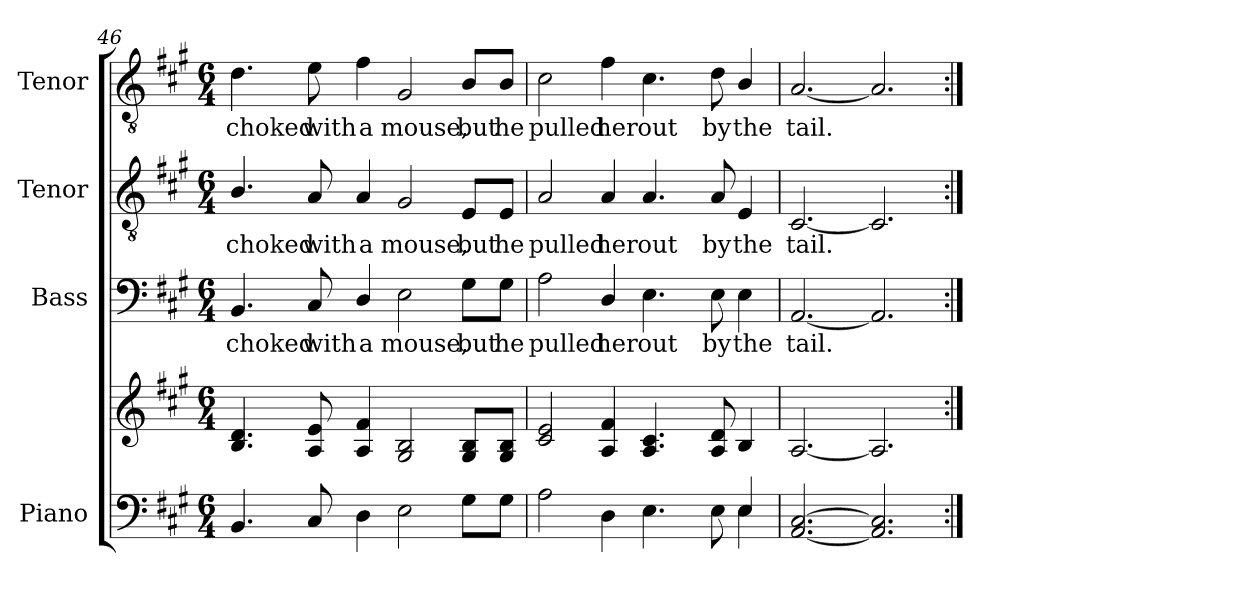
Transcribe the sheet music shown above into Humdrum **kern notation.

**kern	**kern	**kern	**text	**kern	**text	**kern	**text
*part4	*part4	*part3	*part3	*part2	*part2	*part1	*part1
*staff5	*staff4	*staff3	*staff3	*staff2	*staff2	*staff1	*staff1
*I"Piano	*	*I"Bass	*	*I"Tenor	*	*I"Tenor	*
*I'Pno.	*	*I'B.	*	*I'T.	*	*I'T.	*
*clefF4	*clefG2	*clefF4	*	*clefGv2	*	*clefGv2	*
*	*	*	*	*ITrd7c12	*	*ITrd7c12	*
*k[f#c#g#]	*k[f#c#g#]	*k[f#c#g#]	*	*k[f#c#g#]	*	*k[f#c#g#]	*
*A:	*A:	*A:	*	*A:	*	*A:	*
*M6/4	*M6/4	*M6/4	*	*M6/4	*	*M6/4	*
=46	=46	=46	=46	=46	=46	=46	=46
!	!	!	!LO:LY:b:color=#000000	!	!	!	!
!	!	!	!	!	!LO:LY:b:color=#000000	!	!
!	!	!	!	!	!	!	!LO:LY:b:color=#000000
4.BBi/	4.Bi/ 4.di	4.BBi/	choked	4.BBi/	choked	4.Di\	choked
!	!	!	!LO:LY:b:color=#000000	!	!	!	!
!	!	!	!	!	!LO:LY:b:color=#000000	!	!
!	!	!	!	!	!	!	!LO:LY:b:color=#000000
8C#i/	8Ai/ 8ei	8C#i/	with	8AAi/	with	8Ei\	with
!	!	!	!LO:LY:b:color=#000000	!	!	!	!
!	!	!	!	!	!LO:LY:b:color=#000000	!	!
!	!	!	!	!	!	!	!LO:LY:b:color=#000000
4Di\	4Ai/ 4f#i	4Di/	a	4AAi/	a	4F#i\	a
!	!	!	!LO:LY:b:color=#000000	!	!	!	!
!	!	!	!	!	!LO:LY:b:color=#000000	!	!
!	!	!	!	!	!	!	!LO:LY:b:color=#000000
2Ei\	2G#i/ 2Bi	2Ei\	mouse,	2GG#i/	mouse,	2GG#i/	mouse,
!	!	!	!LO:LY:b:color=#000000	!	!	!	!
!	!	!	!	!	!LO:LY:b:color=#000000	!	!
!	!	!	!	!	!	!	!LO:LY:b:color=#000000
8G#i\L	8G#i/ 8BiL	8G#i\L	but	8EEi/L	but	8BBi/L	but
!	!	!	!LO:LY:b:color=#000000	!	!	!	!
!	!	!	!	!	!LO:LY:b:color=#000000	!	!
!	!	!	!	!	!	!	!LO:LY:b:color=#000000
8G#i\J	8G#i/ 8BiJ	8G#i\J	he	8EEi/J	he	8BBi/J	he
!!LO:LB:g=z
=47	=47	=47	=47	=47	=47	=47	=47
*^	*	*	*	*	*	*	*
!	!	!	!	!LO:LY:b:color=#000000	!	!	!	!
!	!	!	!	!	!	!LO:LY:b:color=#000000	!	!
!	!	!	!	!	!	!	!	!LO:LY:b:color=#000000
2Ai\	2.ryy	2c#i/ 2ei	2Ai\	pulled	2AAi/	pulled	2C#i\	pulled
!	!	!	!	!LO:LY:b:color=#000000	!	!	!	!
!	!	!	!	!	!	!LO:LY:b:color=#000000	!	!
!	!	!	!	!	!	!	!	!LO:LY:b:color=#000000
4Di\	.	4Ai/ 4f#i	4Di/	her	4AAi/	her	4F#i\	her
!	!	!	!	!LO:LY:b:color=#000000	!	!	!	!
!	!	!	!	!	!	!LO:LY:b:color=#000000	!	!
!	!	!	!	!	!	!	!	!LO:LY:b:color=#000000
4.Ei\	4ryy	4.Ai/ 4.c#i	4.Ei\	out	4.AAi/	out	4.C#i\	out
.	4ryy	.	.	.	.	.	.	.
!	!	!	!	!LO:LY:b:color=#000000	!	!	!	!
!	!	!	!	!	!	!LO:LY:b:color=#000000	!	!
!	!	!	!	!	!	!	!	!LO:LY:b:color=#000000
8Ei\	.	8Ai/ 8di	8Ei\	by	8AAi/	by	8Di\	by
!	!	!	!	!LO:LY:b:color=#000000	!	!	!	!
!	!	!	!	!	!	!LO:LY:b:color=#000000	!	!
!	!	!	!	!	!	!	!	!LO:LY:b:color=#000000
4Ei/	4Ei\	4Bi/	4Ei\	the	4EEi/	the	4BBi/	the
*v	*v	*	*	*	*	*	*	*
=48	=48	=48	=48	=48	=48	=48	=48
*^	*	*	*	*	*	*	*
!	!	!	!	!LO:LY:b:color=#000000	!	!	!	!
*v	*v	*	*	*	*	*	*	*
*^	*	*	*	*	*	*	*
!	!	!	!	!	!	!LO:LY:b:color=#000000	!	!
*v	*v	*	*	*	*	*	*	*
*^	*	*	*	*	*	*	*
!	!	!	!	!	!	!	!	!LO:LY:b:color=#000000
*v	*v	*	*	*	*	*	*	*
[2.AAi/ [2.C#i	[2.Ai/	[2.AAi/	tail.	[2.CC#i/	tail.	[2.AAi/	tail.
2.AAi/] 2.C#i]	2.Ai/]	2.AAi/]	.	2.CC#i/]	.	2.AAi/]	.
=:|!	=:|!	=:|!	=:|!	=:|!	=:|!	=:|!	=:|!
*-	*-	*-	*-	*-	*-	*-	*-
